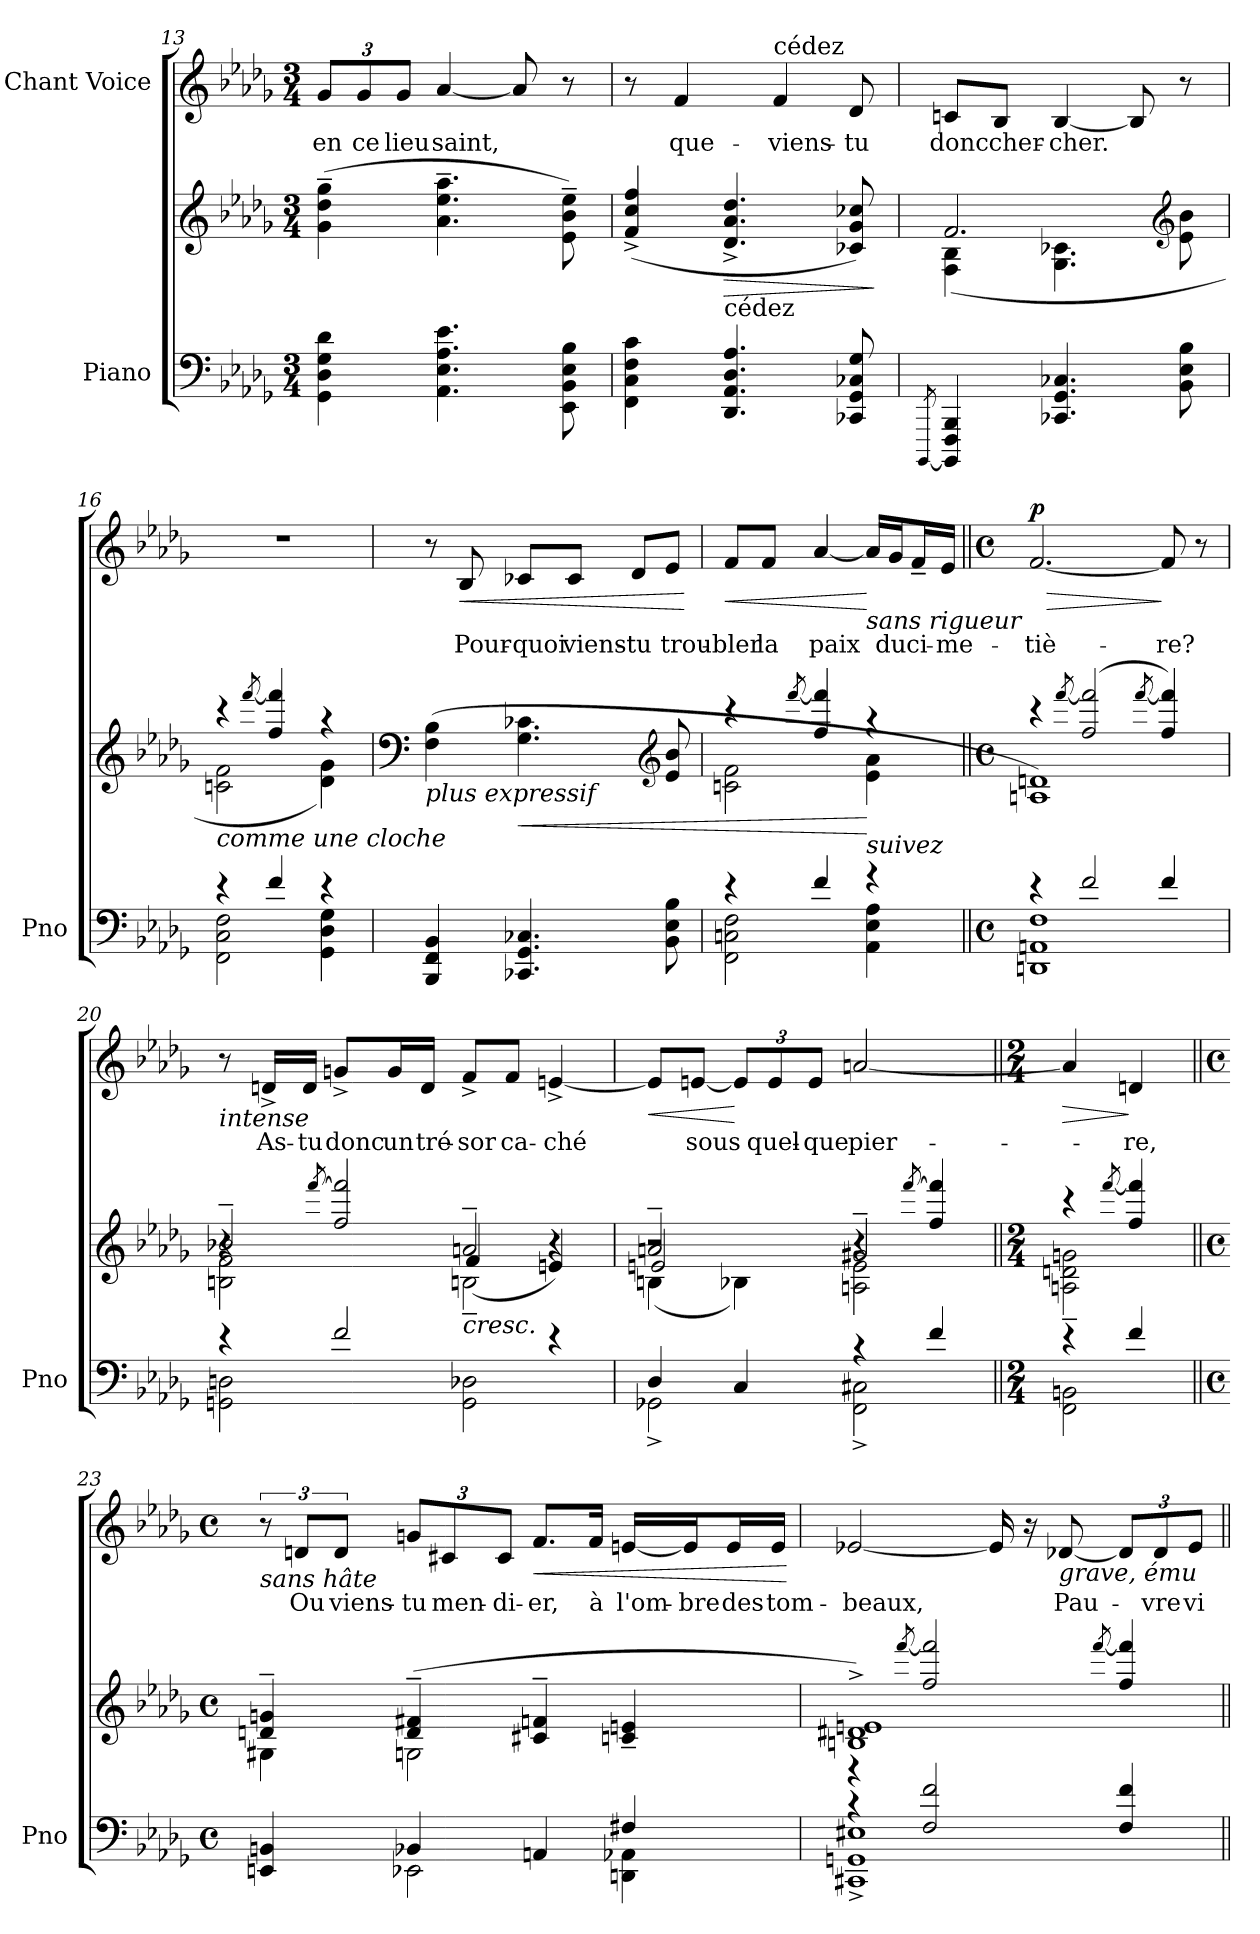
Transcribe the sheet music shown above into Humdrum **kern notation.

**kern	**kern	**dynam	**kern	**text	**dynam
*part2	*part2	*part2	*part1	*part1	*part1
*staff3	*staff2	*staff2/3	*staff1	*staff1	*staff1
*I"Piano	*	*	*I"Chant Voice	*	*
*I'Pno	*	*	*	*	*
*clefF4	*clefG2	*	*clefG2	*	*
*k[b-e-a-d-g-]	*k[b-e-a-d-g-]	*	*k[b-e-a-d-g-]	*	*
*M3/4	*M3/4	*	*M3/4	*	*
=13	=13	=13	=13	=13	=13
!	!	!	!	!LO:LY:b	!
4GG-\ 4D-\ 4G-\ 4d-\	(4g-\~ 4dd-\~ 4gg-\~	.	12g-/L	en	.
!	!	!	!	!LO:LY:b	!
.	.	.	12g-/	ce	.
!	!	!	!	!LO:LY:b	!
.	.	.	12g-/J	lieu	.
!	!	!	!	!LO:LY:b	!
4.AA-\ 4.E-\ 4.A-\ 4.e-\	4.a-\~ 4.ee-\~ 4.aa-\~	.	[4a-/	saint,	.
.	.	.	8a-/]	.	.
8EE-\ 8BB-\ 8E-\ 8B-\	8e-\~ 8b-\~ 8ee-\~)	.	8r	.	.
!!LO:PB:g=z
=14	=14	=14	=14	=14	=14
4FF\ 4C\ 4F\ 4c\	(>4f/^ 4cc/^ 4ff/^	.	8r	.	.
!	!	!	!	!LO:LY:b	!
.	.	.	4f/	que-	.
!	!LO:TX:b:t=cédez	!	!	!	!
!	!	!LO:HP:b	!	!	!
4.DD-/ 4.AA-/ 4.D-/ 4.A-/	4.d-/^ 4.a-/^ 4.dd-/^	>	.	.	.
!	!	!	!LO:TX:a:t=cédez	!	!
!	!	!	!	!LO:LY:b	!
.	.	.	4f/	viens-	.
!	!	!	!	!LO:LY:b	!
8CC-X/ 8GG-/ 8C-X/ 8G-/	8c-X/ 8g-/ 8cc-X/)	.	8d-/	-tu	.
.	.	]	.	.	.
=15	=15	=15	=15	=15	=15
[8qBBBB-/	.	.	.	.	.
*	*clefF4	*	*	*	*
*	*^	*	*	*	*
!	!	!	!LO:DY:b	!	!LO:LY:b	!
!	!	!	!LO:DY:n=1:b	!	!	!
4BBBB-/] 4FFF/ 4BBB-/	2.f/	(4F\ 4B-\	p other-dynamics	8cn/L	donc	.
!	!	!	!	!	!LO:LY:b	!
.	.	.	.	8B-/J	cher-	.
!	!	!	!	!	!LO:LY:b	!
4.CC-X/ 4.GG-/ 4.C-X/	.	4.G-\ 4.c-X\	.	[4B-/	-cher.	.
.	.	.	.	8B-/]	.	.
*	*clefG2	*	*	*	*	*
8BB-\ 8E-\ 8B-\	.	8e-\ 8b-\	.	8r	.	.
=16	=16	=16	=16	=16	=16	=16
*^	*	*	*	*	*	*
!	!	!LO:TX:b:i:t=comme une cloche	!	!	!	!	!
4r	2FF\ 2C\ 2F\	4r	2cn\ 2f\	.	2.r	.	.
.	.	[8qfff/	.	.	.	.	.
4f/	.	4ff/ 4fff/]	.	.	.	.	.
4r	4GG-\ 4D-\ 4G-\	4r	4d-\ 4g-\)	.	.	.	.
*v	*v	*	*	*	*	*	*
=17	=17	=17	=17	=17	=17	=17
*	*clefF4	*	*	*	*	*
*^	*	*	*	*	*	*
!	!	!LO:TX:b:i:t=plus expressif	!	!	!	!	!
*v	*v	*	*	*	*	*	*
4BBB-/ 4FF/ 4BB-/	2.ryy	(<4F\ 4B-\	.	8r	.	.
!	!	!	!	!	!LO:LY:b	!LO:HP:b
.	.	.	.	8B-/	Pour-	<
!	!	!	!LO:HP:b	!	!LO:LY:b	!
4.CC-X/ 4.GG-/ 4.C-X/	.	4.G-\ 4.c-X\	<	8c-X/L	-quoi	.
!	!	!	!	!	!LO:LY:b	!
.	.	.	.	8c-/J	viens-	.
!	!	!	!	!	!LO:LY:b	!
.	.	.	.	8d-/L	-tu	.
*	*clefG2	*	*	*	*	*
!	!	!	!	!	!LO:LY:b	!
8BB-\ 8E-\ 8B-\	.	8e-/ 8b-/	.	8e-/J	trou-	.
*	*v	*v	*	*	*	*
.	.	.	.	.	[
!!LO:LB:g=z
=18	=18	=18	=18	=18	=18
*^	*^	*	*	*	*
!	!	!	!	!	!	!LO:LY:b	!LO:HP:b
4r	2FF\ 2Cn\ 2F\	4r	2cn\ 2f\	.	8f/L	-bler	<
!	!	!	!	!	!	!LO:LY:b	!
.	.	.	.	.	8f/J	la	.
.	.	[8qfff/	.	.	.	.	.
!	!	!	!	!	!	!LO:LY:b	!
4f/	.	4ff/ 4fff/]	.	.	[4a-/	paix	.
!	!	!	!	!	!LO:TX:b:i:t=sans rigueur	!	!
!	!	!LO:TX:b:i:t=suivez	!	!	!	!	!
4r	4AA-\ 4E-\ 4A-\	4r	4e-\ 4a-\	[	16a-/LL]	.	[
!	!	!	!	!	!	!LO:LY:b	!
.	.	.	.	.	16g-/J	du	.
!	!	!	!	!	!	!LO:LY:b	!
.	.	.	.	.	16f~/L	ci-	.
!	!	!	!	!	!	!LO:LY:b	!
.	.	.	.	.	16e-/JJ	-me-	.
=19||	=19||	=19||	=19||	=19||	=19||	=19||	=19||
*M4/4	*	*M4/4	*	*	*M4/4	*	*
*met(c)	*	*met(c)	*	*	*met(c)	*	*
!	!	!	!	!LO:DY:b	!	!LO:LY:b	!LO:HP:b
!	!	!	!	!LO:DY:n=1:b	!	!	!LO:DY:n=1:a
4r	1DDn 1AAn 1F	4r	1An 1dn)	pp other-dynamics	[2.f/	-tiè-	> p
.	.	[8qfff/	.	.	.	.	.
2f/	.	(>2ff/ 2fff/]	.	.	.	.	.
.	.	[8qfff/	.	.	.	.	.
!	!	!	!	!	!	!LO:LY:b	!
4f/	.	4ff/ 4fff/])	.	.	8f/]	-re?	]
.	.	.	.	.	8r	.	.
=20	=20	=20	=20	=20	=20	=20	=20
*	*	*^	*^	*	*	*	*
!	!	!	!	!	!	!	!LO:TX:b:i:t=intense	!	!
!	!	!	!	!	!	!LO:DY:b	!	!	!
!	!	!	!	!	!	!LO:DY:n=1:b	!	!	!
4r	2GGn\ 2Dn\	4r	2Bn\ 2f\	2b-X~/	2ryy	mf other-dynamics	8r	.	.
!	!	!	!	!	!	!	!	!LO:LY:b	!
.	.	.	.	.	.	.	16dn^/LL	As-	.
!	!	!	!	!	!	!	!	!LO:LY:b	!
.	.	.	.	.	.	.	16d/JJ	-tu	.
.	.	[8qfff/	.	.	.	.	.	.	.
!	!	!	!	!	!	!	!	!LO:LY:b	!
2f/	.	2ff/ 2fff/]	.	.	.	.	8gn^/L	donc	.
!	!	!	!	!	!	!	!	!LO:LY:b	!
.	.	.	.	.	.	.	16g/L	un	.
!	!	!	!	!	!	!	!	!LO:LY:b	!
.	.	.	.	.	.	.	16d/JJ	tré-	.
!	!	!	!LO:TX:b:i:t=cresc.	!	!	!	!	!	!
!	!	!	!	!	!	!	!	!LO:LY:b	!
.	2GG\ 2D-X\	.	2Bn~>\	2an~/	(4f/	.	8f^/L	-sor	.
!	!	!	!	!	!	!	!	!LO:LY:b	!
.	.	.	.	.	.	.	8f/J	ca-	.
!	!	!	!	!	!	!	!	!LO:LY:b	!
4r	.	4r	.	.	4en/)	.	[4en^/	-ché	.
!!LO:LB:g=z
=21	=21	=21	=21	=21	=21	=21	=21	=21	=21
!	!	!	!	!	!	!	!	!	!LO:HP:b
4D-/	2GG-X^\	2r	(4Bn\	2an~/	2en/	.	8e/L]	.	<
!	!	!	!	!	!	!	!	!LO:LY:b	!
.	.	.	.	.	.	.	[8en/J	sous	.
4C/	.	.	4B-X\)	.	.	.	12e/L]	.	[
!	!	!	!	!	!	!	!	!LO:LY:b	!
.	.	.	.	.	.	.	12e/	quel-	.
!	!	!	!	!	!	!	!	!LO:LY:b	!
.	.	.	.	.	.	.	12e/J	-que	.
!	!	!	!	!	!	!	!	!LO:LY:b	!
4r	2FF\^ 2C#X\^	4r	2An\ 2e\	2g#X~/	2ryy	.	[2an/	pier-	.
.	.	[8qfff/	.	.	.	.	.	.	.
4f/	.	4ff/ 4fff/]	.	.	.	.	.	.	.
*	*	*v	*v	*v	*v	*	*	*	*
=22||	=22||	=22||	=22||	=22||	=22||	=22||
*M2/4	*	*M2/4	*	*M2/4	*	*
*	*	*^	*	*	*	*
!	!	!	!	!	!	!	!LO:HP:b
4r	2FF\ 2BBn\	4r	2An\~ 2dn\~ 2gn\~	.	4an/]	.	>
.	.	[8qfff/	.	.	.	.	.
!	!	!	!	!	!	!LO:LY:b	!
4f/	.	4ff/ 4fff/]	.	.	4dn/	-re,	]
=23||	=23||	=23||	=23||	=23||	=23||	=23||	=23||
*M4/4	*	*M4/4	*	*	*M4/4	*	*
*met(c)	*	*met(c)	*	*	*met(c)	*	*
!	!	!	!	!	!LO:TX:b:i:t=sans hâte	!	!
4EEn/ 4BBn/	4ryy	4dn/~ 4gn/~	4G#X\	.	12r	.	.
!	!	!	!	!	!	!LO:LY:b	!
.	.	.	.	.	12dn/L	Ou	.
!	!	!	!	!	!	!LO:LY:b	!
.	.	.	.	.	12d/J	viens-	.
!	!	!	!	!	!	!LO:LY:b	!
4BB-X/	2EE-X\	(4d/~ 4f#X/~	2Gn\	.	12gn/L	-tu	.
!	!	!	!	!	!	!LO:LY:b	!
.	.	.	.	.	12c#X/	men-	.
!	!	!	!	!	!	!LO:LY:b	!
.	.	.	.	.	12c#/J	-di-	.
!	!	!	!	!	!	!LO:LY:b	!LO:HP:b
4AAn/	.	4c#X/~ 4fn/~	.	.	8.f/L	-er,	<
!	!	!	!	!	!	!LO:LY:b	!
.	.	.	.	.	16f/Jk	à	.
!	!	!	!	!	!	!LO:LY:b	!
4F#X/	4DDn\ 4AA-X\	4cn/~ 4en/~	4ryy	.	[16en/LL	l'om-	.
!	!	!	!	!	!	!LO:LY:b	!
.	.	.	.	.	16e/J]	-bre	.
!	!	!	!	!	!	!LO:LY:b	!
.	.	.	.	.	16e/L	des	.
!	!	!	!	!	!	!LO:LY:b	!
.	.	.	.	.	16e/JJ	tom-	.
*v	*v	*	*	*	*	*	*
*	*v	*v	*	*	*	*
.	.	.	.	.	[
!!LO:LB:g=z
=24	=24	=24	=24	=24	=24
*^	*^	*	*	*	*
!	!	!	!	!	!	!LO:LY:b	!
4r	1CC#X^ 1GGn^ 1E#X^	1Bn^< 1d#X^< 1en^<)	4r	.	[2e-X/	-beaux,	.
.	.	.	[8qfff/	.	.	.	.
2F/ 2f/	.	.	2ff/ 2fff/]	.	.	.	.
.	.	.	.	.	16e-/]	.	.
.	.	.	.	.	16r	.	.
!	!	!	!	!	!LO:TX:b:i:t=grave, ému	!	!
!	!	!	!	!	!	!LO:LY:b	!
.	.	.	.	.	[8d-X/	Pau-	.
.	.	.	[8qfff/	.	.	.	.
4F/ 4f/	.	.	4ff/ 4fff/]	.	12d-/L]	.	.
!	!	!	!	!	!	!LO:LY:b	!
.	.	.	.	.	12d-/	-vre	.
!	!	!	!	!	!	!LO:LY:b	!
.	.	.	.	.	12e-/J	vi-	.
*v	*v	*	*	*	*	*	*
*	*v	*v	*	*	*	*
=||	=||	=||	=||	=||	=||
*-	*-	*-	*-	*-	*-
